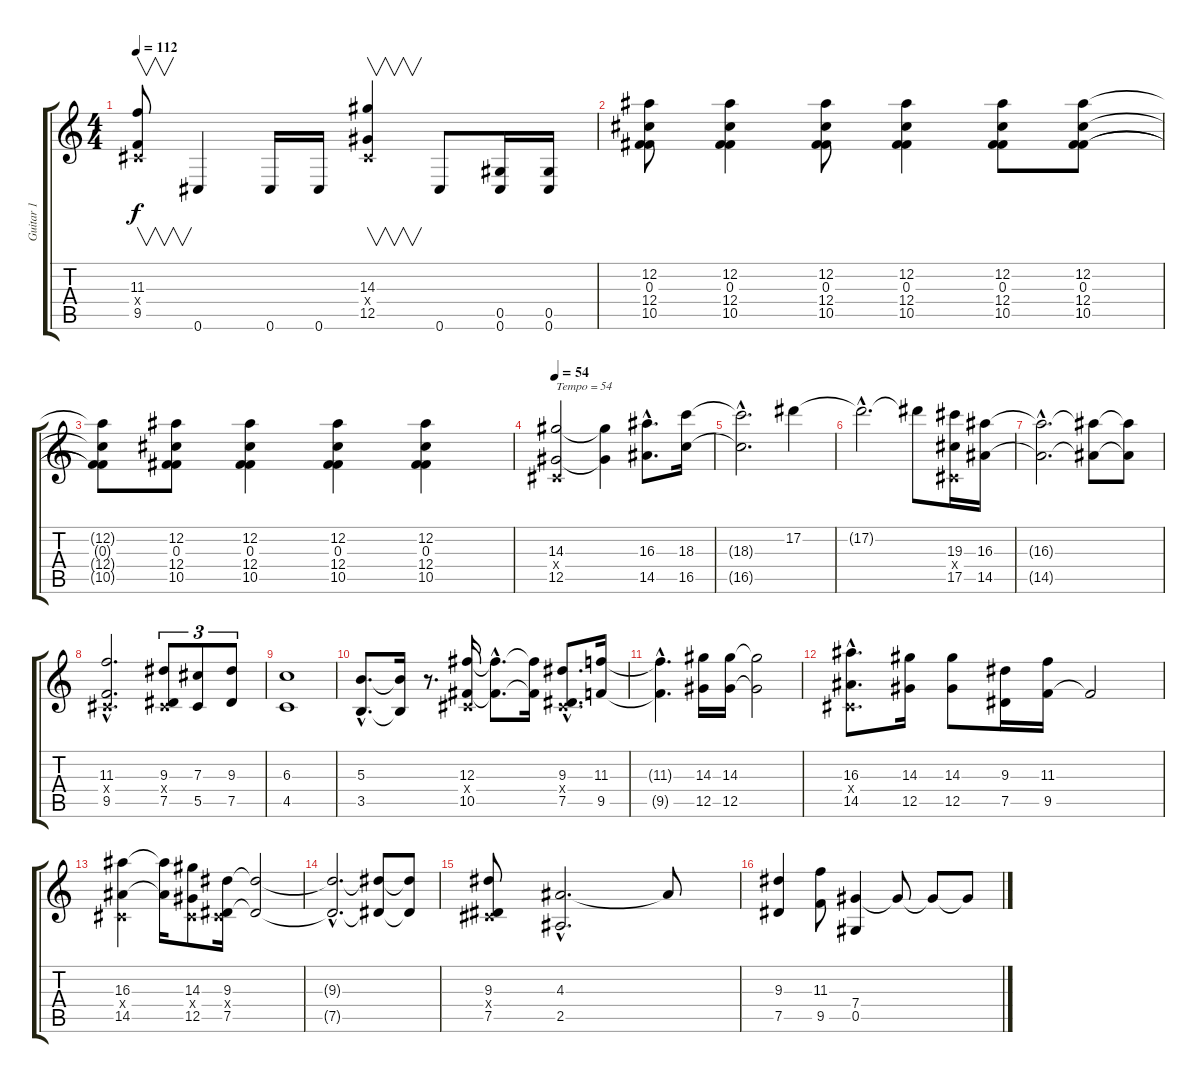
\track ("Guitar 1" "Guitar 1") {instrument electricguitarjazz}
\staff {score tabs}
\tuning (Eb4 Bb3 Gb3 Db3 Ab2 Db2) {hide}
\ts (4 4)
\tempo 112
\clef g2
\ks c
(11.3 0.4{x} 9.5).8{v dy f} 0.6.4 0.6.16 0.6.16 (14.3 0.4{x} 12.5).4{v} 0.6.8 (0.5 0.6).16 (0.5 0.6).16 |
(12.2 0.3 12.4 10.5).8 (12.2 0.3 12.4 10.5).4 (12.2 0.3 12.4 10.5).8 (12.2 0.3 12.4 10.5).4 (12.2 0.3 12.4 10.5).8 (12.2 0.3 12.4 10.5).8 |
(12.2{t} 0.3{t} 12.4{t} 10.5{t}).8 (12.2 0.3 12.4 10.5).8 (12.2 0.3 12.4 10.5).4 (12.2 0.3 12.4 10.5).4 (12.2 0.3 12.4 10.5).4 |
\tempo 54
(14.3 0.4{x} 12.5).2{txt "Tempo = 54" volume 7 instrument distortionguitar} (14.3{t} 12.5{t}).4 (16.3{hac} 14.5{hac}).8{d} (18.3 16.5).16 |
(18.3{hac t} 16.5{hac t}).2{d} 17.2.4 |
17.2{hac t}.2{d} 17.2{t}.8 (19.3 0.4{x} 17.5).16 (16.3 14.5).16 |
(16.3{hac t} 14.5{hac t}).2{d} (16.3{t} 14.5{t}).8 (16.3{t} 14.5{t}).8 |
(11.3{hac} 0.4{hac x} 9.5{hac}).2{d} (9.3 0.4{x} 7.5).8{tu (3 2)} (7.3 5.5).8{tu (3 2)} (9.3 7.5).8{tu (3 2)} |
(6.3 4.5).1 |
(5.3{hac} 3.5{hac}).8{d} (5.3{t} 3.5{t}).16 r.8{d} (12.3 0.4{x} 10.5).16 (12.3{hac t} 10.5{hac t}).8{d} (12.3{t} 10.5{t}).16 (9.3{hac} 0.4{hac x} 7.5{hac}).8{d} (11.3 9.5).16 |
(11.3{hac t} 9.5{hac t}).4{d} (14.3 12.5).16 (14.3 12.5).16 (14.3{t} 12.5{t}).2 |
(16.3{hac} 0.4{hac x} 14.5{hac}).8{d} (14.3 12.5).16 (14.3 12.5).8 (9.3 7.5).16 (11.3 9.5).16 9.5{t}.2 |
(16.3 0.4{x} 14.5).4 (16.3{t} 14.5{t}).16 (14.3 0.4{x} 12.5).8 (9.3 0.4{x} 7.5).16 (9.3{t} 7.5{t}).2 |
(9.3{hac t} 7.5{hac t}).2{d} (9.3{t} 7.5{t}).8 (9.3{t} 7.5{t}).8 |
(9.3 0.4{x} 7.5).8 (4.3{hac} 2.5{hac}).2{d} 4.3{t}.8 |
(9.3 7.5).4 (11.3 9.5).8 (7.4 0.5).4 7.4{t}.8 7.4{t}.8 7.4{t}.8
